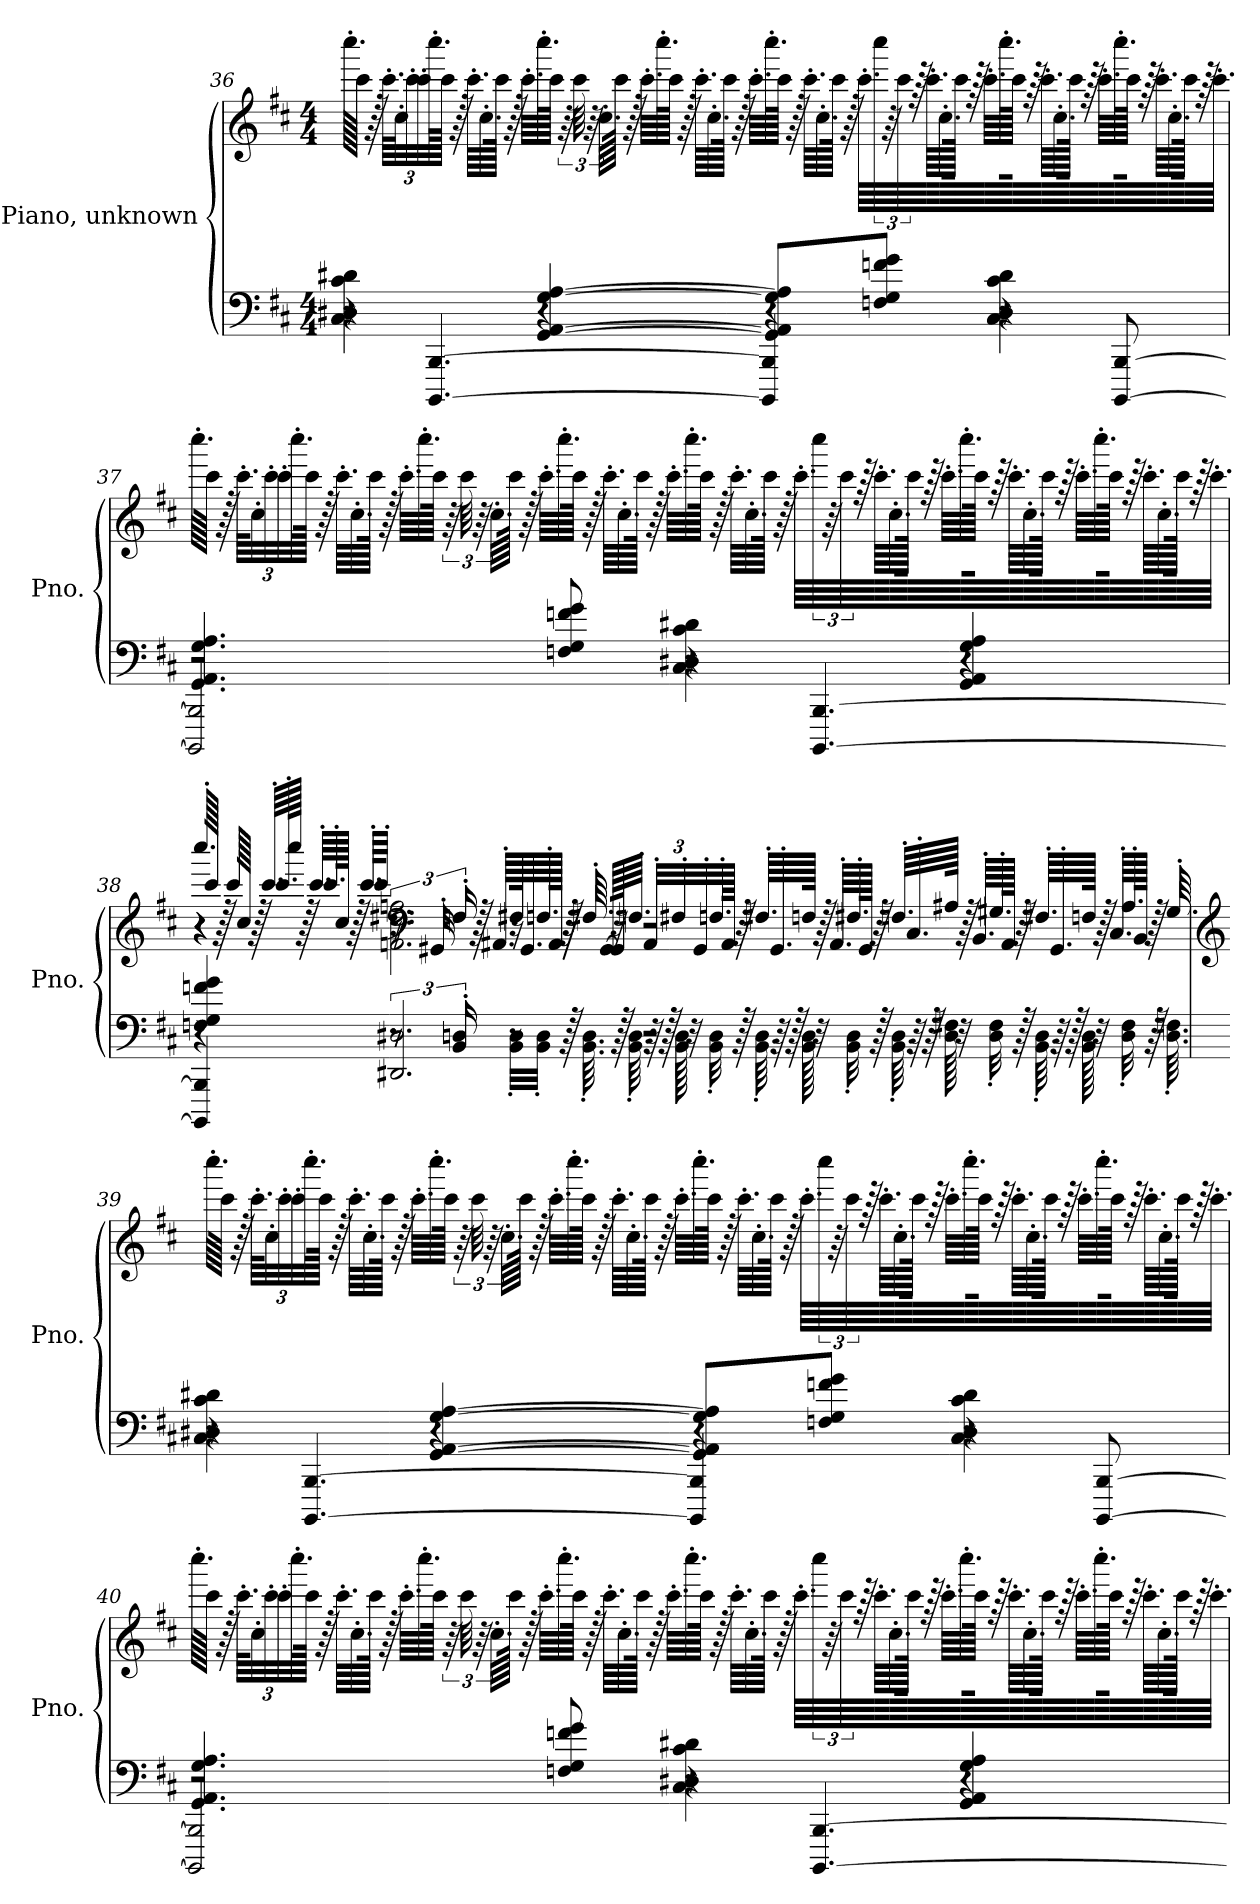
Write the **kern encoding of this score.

**kern	**kern
*part1	*part1
*staff2	*staff1
*I"Piano, unknown	*
*I'Pno.	*
!!LO:LB:g=z
*clefF4	*clefG2
*k[f#c#]	*k[f#c#]
*M4/4	*M4/4
=36	=36
*^	*
*	*^	*
4r	4C#\ 4D#X\ 4c#\ 4d#X\	8r	64.cccc#'\LLLL
.	.	.	128ccc#\JJJJk
.	.	.	128r
.	.	.	64.ccc#'\KLLL
*	*	*	*Xbrackettup
.	.	.	48cc#'\
.	.	.	48ccc#'\
.	.	.	48ccc#'\
.	.	[4.BBBB/ [4.BBB/	64.cccc#'\L
.	.	.	128ccc#\JJJJk
.	.	.	128r
.	.	.	64.ccc#'\LLLL
.	.	.	64.cc#'\
.	.	.	128ccc#\JJJJk
.	.	.	128r
.	.	.	64.ccc#'\LLLL
[4GG/ [4AA/ [4G/ [4A/	4r	.	64.cccc#'\
.	.	.	128ccc#\JJJJk
*	*	*	*brackettup
.	.	.	96r
.	.	.	96ccc#\
.	.	.	96r
.	.	.	64.cc#'\LLLL
.	.	.	128ccc#\JJJJk
.	.	.	128r
.	.	.	64.ccc#'\LLLL
.	.	.	64.cccc#'\
.	.	.	128ccc#\JJJJk
.	.	.	128r
.	.	.	64.ccc#'\LLLL
.	.	.	64.cc#'\
.	.	.	128ccc#\JJJJk
.	.	.	128r
.	.	.	64.ccc#'\LLLL
8GG/] 8AA/] 8G/] 8A/]L	4r	4BBBB/] 4BBB/]	64.cccc#'\
.	.	.	128ccc#\JJJJk
.	.	.	128r
.	.	.	64.ccc#'\LLLL
.	.	.	64.cc#'\
.	.	.	128ccc#\JJJJk
.	.	.	128r
.	.	.	64.ccc#'\LLLL
8Fn/ 8G/ 8fn/ 8g/J	.	.	96cccc#\JJJJ
.	.	.	96r
.	.	.	96ccc#\
.	.	.	128r
.	.	.	64.ccc#'\LLLL
.	.	.	64.cc#'\
.	.	.	128ccc#\JJJJk
.	.	.	128r
.	.	.	64.ccc#'\LLLL
4r	4C#\ 4D#\ 4c#\ 4d#\	8r	64.cccc#'\
.	.	.	128ccc#\JJJJk
.	.	.	128r
.	.	.	64.ccc#'\LLLL
.	.	.	64.cc#'\
.	.	.	128ccc#\JJJJk
.	.	.	128r
.	.	.	64.ccc#'\LLLL
.	.	[8BBBB/ [8BBB/	64.cccc#'\
.	.	.	128ccc#\JJJJk
.	.	.	128r
.	.	.	64.ccc#'\LLLL
.	.	.	64.cc#'\
.	.	.	128ccc#\JJJJk
.	.	.	128r
.	.	.	64.ccc#'\
!!LO:LB:g=z
=37	=37	=37	=37
4.GG/ 4.AA/ 4.G/ 4.A/	2r	2BBBB/] 2BBB/]	64.cccc#'\LLLL
.	.	.	128ccc#\JJJJk
.	.	.	128r
.	.	.	64.ccc#'\KLLL
*	*	*	*Xbrackettup
.	.	.	48cc#'\
.	.	.	48ccc#'\
.	.	.	48ccc#'\
.	.	.	64.cccc#'\L
.	.	.	128ccc#\JJJJk
.	.	.	128r
.	.	.	64.ccc#'\LLLL
.	.	.	64.cc#'\
.	.	.	128ccc#\JJJJk
.	.	.	128r
.	.	.	64.ccc#'\LLLL
.	.	.	64.cccc#'\
.	.	.	128ccc#\JJJJk
*	*	*	*brackettup
.	.	.	96r
.	.	.	96ccc#\
.	.	.	96r
.	.	.	64.cc#'\LLLL
.	.	.	128ccc#\JJJJk
.	.	.	128r
.	.	.	64.ccc#'\LLLL
8Fn/ 8G/ 8fn/ 8g/	.	.	64.cccc#'\
.	.	.	128ccc#\JJJJk
.	.	.	128r
.	.	.	64.ccc#'\LLLL
.	.	.	64.cc#'\
.	.	.	128ccc#\JJJJk
.	.	.	128r
.	.	.	64.ccc#'\LLLL
4r	4C#\ 4D#X\ 4c#\ 4d#X\	8r	64.cccc#'\
.	.	.	128ccc#\JJJJk
.	.	.	128r
.	.	.	64.ccc#'\LLLL
.	.	.	64.cc#'\
.	.	.	128ccc#\JJJJk
.	.	.	128r
.	.	.	64.ccc#'\LLLL
.	.	[4.BBBB/ [4.BBB/	96cccc#\JJJJ
.	.	.	96r
.	.	.	96ccc#\
.	.	.	128r
.	.	.	64.ccc#'\LLLL
.	.	.	64.cc#'\
.	.	.	128ccc#\JJJJk
.	.	.	128r
.	.	.	64.ccc#'\LLLL
4GG/ 4AA/ 4G/ 4A/	4r	.	64.cccc#'\
.	.	.	128ccc#\JJJJk
.	.	.	128r
.	.	.	64.ccc#'\LLLL
.	.	.	64.cc#'\
.	.	.	128ccc#\JJJJk
.	.	.	128r
.	.	.	64.ccc#'\LLLL
.	.	.	64.cccc#'\
.	.	.	128ccc#\JJJJk
.	.	.	128r
.	.	.	64.ccc#'\LLLL
.	.	.	64.cc#'\
.	.	.	128ccc#\JJJJk
.	.	.	128r
.	.	.	64.ccc#'\
!!LO:PB:g=z
=38	=38	=38	=38
*	*	*	*^
*	*	*	*	*^
4Fn/ 4G/ 4fn/ 4g/	4r	4BBBB/] 4BBB/]	64.cccc#'/LLLL	4r	4r
.	.	.	128ccc#/JJJJk	.	.
.	.	.	128r	.	.
.	.	.	64ccc#/LLLL	.	.
.	.	.	128cc#/JJJJk	.	.
.	.	.	128r	.	.
.	.	.	64.ccc#'/LLLL	.	.
.	.	.	64.ccc#'/	.	.
.	.	.	128cccc#/JJJJk	.	.
.	.	.	128r	.	.
.	.	.	64.ccc#'/LLLL	.	.
.	.	.	64.ccc#'/	.	.
.	.	.	128cc#/JJJJk	.	.
.	.	.	128r	.	.
.	.	.	64.ccc#'/KLLL	.	.
.	.	.	32ccc#'/JJJ	.	.
12r	8r	2.DD#X/ 2.D#X/	12r	2.fn\ 2.dd#X\ 2.ffn\	16r
*	*	*	*clefF4	*	*
.	.	.	.	.	32GG#X'/
24BB/' 24Dn/'	.	.	24Fn'/	.	.
.	.	.	.	.	128r
.	.	.	.	.	64.AA#X'/LLLL
8r	32BB\' 32D\'LLL	.	16r	.	128F#X/K
.	.	.	.	.	64.GG#/
.	32BB\' 32D\'JJJ	.	.	.	64.Fn'/
.	.	.	.	.	128AA#/JJJJk
.	128r	.	128r	.	64r
.	64.BB\' 64.D\'	.	64.F#X'/	.	.
.	.	.	.	.	[64GG#/LLLL
.	128r	.	32r	.	128GG#/K]
.	64.BB\' 64.D\'	.	.	.	64.Fn'/JJJJ
*	*	*	*	*	*Xbrackettup
2r	64r	.	2r	.	48AA#'/LLL
.	128r	.	.	.	.
.	.	.	.	.	48F#X'/
.	128BB\ 128D\	.	.	.	.
.	32r	.	.	.	.
.	.	.	.	.	48GG#'/
.	32BB\' 32D\'	.	.	.	64.Fn'/L
.	.	.	.	.	128AA#/JJJJk
.	128r	.	.	.	128r
.	64.BB\' 64.D\'	.	.	.	64.F#X'/LLLL
.	64r	.	.	.	64.GG#'/
.	128r	.	.	.	.
.	128BB\ 128D\	.	.	.	128Fn/JJJJk
.	32r	.	.	.	128r
.	.	.	.	.	64.AA#'/LLLL
.	32BB\' 32D\'	.	.	.	64.F#X'/
.	.	.	.	.	128GG#/JJJJk
.	128r	.	.	.	128r
.	64.BB\' 64.D\'	.	.	.	64.Fn'/LLLL
.	64r	.	.	.	64.C#'/
.	128r	.	.	.	.
.	128D\ 128F#X\	.	.	.	128A#X/JJJJk
.	32r	.	.	.	128r
.	.	.	.	.	64.BB'/LLLL
.	32D\' 32F#\'	.	.	.	64.G#X'/
.	.	.	.	.	128AA#/JJJJk
.	128r	.	.	.	128r
.	64.BB\' 64.D\'	.	.	.	64.F#X'/LLLL
.	64r	.	.	.	64.GG#'/
.	128r	.	.	.	.
.	128BB\ 128D\	.	.	.	128Fn/JJJJk
.	32r	.	.	.	128r
.	.	.	.	.	64.C#'/LLLL
.	32D\' 32F#\'	.	.	.	64.A#'/
.	.	.	.	.	128BB/JJJJk
.	128r	.	.	.	128r
.	64.D\' 64.Fn\'	.	.	.	64.G#'/
*	*	*	*v	*v	*v
!!LO:LB:g=z
=39	=39	=39	=39
*	*	*	*clefG2
4r	4C#\ 4D#X\ 4c#\ 4d#X\	8r	64.cccc#'\LLLL
.	.	.	128ccc#\JJJJk
.	.	.	128r
.	.	.	64.ccc#'\KLLL
.	.	.	48cc#'\
.	.	.	48ccc#'\
.	.	.	48ccc#'\
.	.	[4.BBBB/ [4.BBB/	64.cccc#'\L
.	.	.	128ccc#\JJJJk
.	.	.	128r
.	.	.	64.ccc#'\LLLL
.	.	.	64.cc#'\
.	.	.	128ccc#\JJJJk
.	.	.	128r
.	.	.	64.ccc#'\LLLL
[4GG/ [4AA/ [4G/ [4A/	4r	.	64.cccc#'\
.	.	.	128ccc#\JJJJk
*	*	*	*brackettup
.	.	.	96r
.	.	.	96ccc#\
.	.	.	96r
.	.	.	64.cc#'\LLLL
.	.	.	128ccc#\JJJJk
.	.	.	128r
.	.	.	64.ccc#'\LLLL
.	.	.	64.cccc#'\
.	.	.	128ccc#\JJJJk
.	.	.	128r
.	.	.	64.ccc#'\LLLL
.	.	.	64.cc#'\
.	.	.	128ccc#\JJJJk
.	.	.	128r
.	.	.	64.ccc#'\LLLL
8GG/] 8AA/] 8G/] 8A/]L	4r	4BBBB/] 4BBB/]	64.cccc#'\
.	.	.	128ccc#\JJJJk
.	.	.	128r
.	.	.	64.ccc#'\LLLL
.	.	.	64.cc#'\
.	.	.	128ccc#\JJJJk
.	.	.	128r
.	.	.	64.ccc#'\LLLL
8Fn/ 8G/ 8fn/ 8g/J	.	.	96cccc#\JJJJ
.	.	.	96r
.	.	.	96ccc#\
.	.	.	128r
.	.	.	64.ccc#'\LLLL
.	.	.	64.cc#'\
.	.	.	128ccc#\JJJJk
.	.	.	128r
.	.	.	64.ccc#'\LLLL
4r	4C#\ 4D#\ 4c#\ 4d#\	8r	64.cccc#'\
.	.	.	128ccc#\JJJJk
.	.	.	128r
.	.	.	64.ccc#'\LLLL
.	.	.	64.cc#'\
.	.	.	128ccc#\JJJJk
.	.	.	128r
.	.	.	64.ccc#'\LLLL
.	.	[8BBBB/ [8BBB/	64.cccc#'\
.	.	.	128ccc#\JJJJk
.	.	.	128r
.	.	.	64.ccc#'\LLLL
.	.	.	64.cc#'\
.	.	.	128ccc#\JJJJk
.	.	.	128r
.	.	.	64.ccc#'\
!!LO:LB:g=z
=40	=40	=40	=40
4.GG/ 4.AA/ 4.G/ 4.A/	2r	2BBBB/] 2BBB/]	64.cccc#'\LLLL
.	.	.	128ccc#\JJJJk
.	.	.	128r
.	.	.	64.ccc#'\KLLL
*	*	*	*Xbrackettup
.	.	.	48cc#'\
.	.	.	48ccc#'\
.	.	.	48ccc#'\
.	.	.	64.cccc#'\L
.	.	.	128ccc#\JJJJk
.	.	.	128r
.	.	.	64.ccc#'\LLLL
.	.	.	64.cc#'\
.	.	.	128ccc#\JJJJk
.	.	.	128r
.	.	.	64.ccc#'\LLLL
.	.	.	64.cccc#'\
.	.	.	128ccc#\JJJJk
*	*	*	*brackettup
.	.	.	96r
.	.	.	96ccc#\
.	.	.	96r
.	.	.	64.cc#'\LLLL
.	.	.	128ccc#\JJJJk
.	.	.	128r
.	.	.	64.ccc#'\LLLL
8Fn/ 8G/ 8fn/ 8g/	.	.	64.cccc#'\
.	.	.	128ccc#\JJJJk
.	.	.	128r
.	.	.	64.ccc#'\LLLL
.	.	.	64.cc#'\
.	.	.	128ccc#\JJJJk
.	.	.	128r
.	.	.	64.ccc#'\LLLL
4r	4C#\ 4D#X\ 4c#\ 4d#X\	8r	64.cccc#'\
.	.	.	128ccc#\JJJJk
.	.	.	128r
.	.	.	64.ccc#'\LLLL
.	.	.	64.cc#'\
.	.	.	128ccc#\JJJJk
.	.	.	128r
.	.	.	64.ccc#'\LLLL
.	.	[4.BBBB/ [4.BBB/	96cccc#\JJJJ
.	.	.	96r
.	.	.	96ccc#\
.	.	.	128r
.	.	.	64.ccc#'\LLLL
.	.	.	64.cc#'\
.	.	.	128ccc#\JJJJk
.	.	.	128r
.	.	.	64.ccc#'\LLLL
4GG/ 4AA/ 4G/ 4A/	4r	.	64.cccc#'\
.	.	.	128ccc#\JJJJk
.	.	.	128r
.	.	.	64.ccc#'\LLLL
.	.	.	64.cc#'\
.	.	.	128ccc#\JJJJk
.	.	.	128r
.	.	.	64.ccc#'\LLLL
.	.	.	64.cccc#'\
.	.	.	128ccc#\JJJJk
.	.	.	128r
.	.	.	64.ccc#'\LLLL
.	.	.	64.cc#'\
.	.	.	128ccc#\JJJJk
.	.	.	128r
.	.	.	64.ccc#'\
*v	*v	*v	*
=	=
*-	*-
